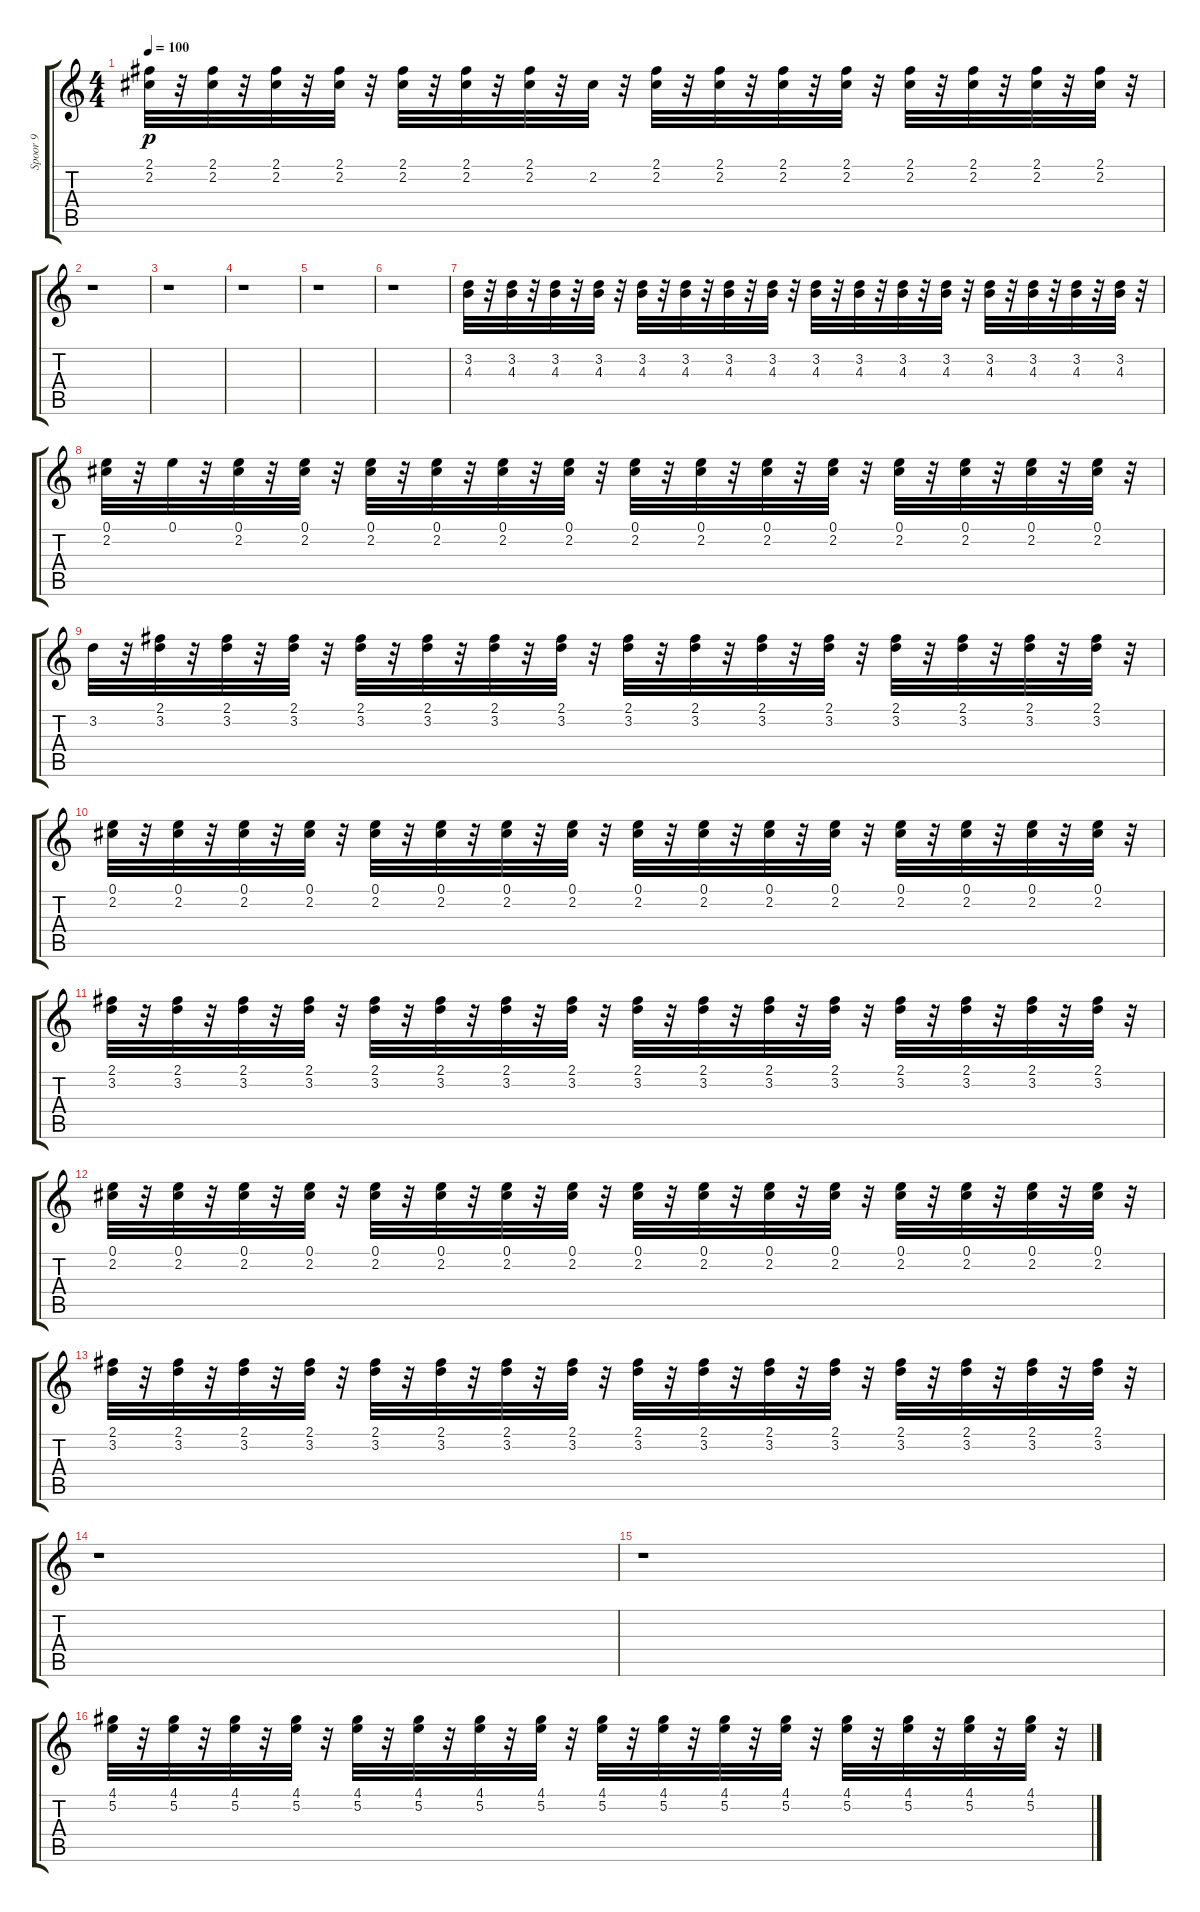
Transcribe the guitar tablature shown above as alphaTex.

\track ("Spoor 9" "Spoor 9") {instrument banjo}
\staff {score tabs}
\tuning (E4 B3 G3 D3 A2 E2) {hide}
\displaytranspose 12
\ts (4 4)
\tempo 100
\clef g2
\ks c
(2.1 2.2).32{dy p} r.32 (2.1 2.2).32 r.32 (2.1 2.2).32 r.32 (2.1 2.2).32 r.32 (2.1 2.2).32 r.32 (2.1 2.2).32 r.32 (2.1 2.2).32 r.32 2.2.32 r.32 (2.1 2.2).32 r.32 (2.1 2.2).32 r.32 (2.1 2.2).32 r.32 (2.1 2.2).32 r.32 (2.1 2.2).32 r.32 (2.1 2.2).32 r.32 (2.1 2.2).32 r.32 (2.1 2.2).32 r.32 |
r.1 |
r.1 |
r.1 |
r.1 |
r.1 |
(3.2 4.3).32 r.32 (3.2 4.3).32 r.32 (3.2 4.3).32 r.32 (3.2 4.3).32 r.32 (3.2 4.3).32 r.32 (3.2 4.3).32 r.32 (3.2 4.3).32 r.32 (3.2 4.3).32 r.32 (3.2 4.3).32 r.32 (3.2 4.3).32 r.32 (3.2 4.3).32 r.32 (3.2 4.3).32 r.32 (3.2 4.3).32 r.32 (3.2 4.3).32 r.32 (3.2 4.3).32 r.32 (3.2 4.3).32 r.32 |
(0.1 2.2).32 r.32 0.1.32 r.32 (0.1 2.2).32 r.32 (0.1 2.2).32 r.32 (0.1 2.2).32 r.32 (0.1 2.2).32 r.32 (0.1 2.2).32 r.32 (0.1 2.2).32 r.32 (0.1 2.2).32 r.32 (0.1 2.2).32 r.32 (0.1 2.2).32 r.32 (0.1 2.2).32 r.32 (0.1 2.2).32 r.32 (0.1 2.2).32 r.32 (0.1 2.2).32 r.32 (0.1 2.2).32 r.32 |
3.2.32 r.32 (2.1 3.2).32 r.32 (2.1 3.2).32 r.32 (2.1 3.2).32 r.32 (2.1 3.2).32 r.32 (2.1 3.2).32 r.32 (2.1 3.2).32 r.32 (2.1 3.2).32 r.32 (2.1 3.2).32 r.32 (2.1 3.2).32 r.32 (2.1 3.2).32 r.32 (2.1 3.2).32 r.32 (2.1 3.2).32 r.32 (2.1 3.2).32 r.32 (2.1 3.2).32 r.32 (2.1 3.2).32 r.32 |
(0.1 2.2).32 r.32 (0.1 2.2).32 r.32 (0.1 2.2).32 r.32 (0.1 2.2).32 r.32 (0.1 2.2).32 r.32 (0.1 2.2).32 r.32 (0.1 2.2).32 r.32 (0.1 2.2).32 r.32 (0.1 2.2).32 r.32 (0.1 2.2).32 r.32 (0.1 2.2).32 r.32 (0.1 2.2).32 r.32 (0.1 2.2).32 r.32 (0.1 2.2).32 r.32 (0.1 2.2).32 r.32 (0.1 2.2).32 r.32 |
(2.1 3.2).32 r.32 (2.1 3.2).32 r.32 (2.1 3.2).32 r.32 (2.1 3.2).32 r.32 (2.1 3.2).32 r.32 (2.1 3.2).32 r.32 (2.1 3.2).32 r.32 (2.1 3.2).32 r.32 (2.1 3.2).32 r.32 (2.1 3.2).32 r.32 (2.1 3.2).32 r.32 (2.1 3.2).32 r.32 (2.1 3.2).32 r.32 (2.1 3.2).32 r.32 (2.1 3.2).32 r.32 (2.1 3.2).32 r.32 |
(0.1 2.2).32 r.32 (0.1 2.2).32 r.32 (0.1 2.2).32 r.32 (0.1 2.2).32 r.32 (0.1 2.2).32 r.32 (0.1 2.2).32 r.32 (0.1 2.2).32 r.32 (0.1 2.2).32 r.32 (0.1 2.2).32 r.32 (0.1 2.2).32 r.32 (0.1 2.2).32 r.32 (0.1 2.2).32 r.32 (0.1 2.2).32 r.32 (0.1 2.2).32 r.32 (0.1 2.2).32 r.32 (0.1 2.2).32 r.32 |
(2.1 3.2).32 r.32 (2.1 3.2).32 r.32 (2.1 3.2).32 r.32 (2.1 3.2).32 r.32 (2.1 3.2).32 r.32 (2.1 3.2).32 r.32 (2.1 3.2).32 r.32 (2.1 3.2).32 r.32 (2.1 3.2).32 r.32 (2.1 3.2).32 r.32 (2.1 3.2).32 r.32 (2.1 3.2).32 r.32 (2.1 3.2).32 r.32 (2.1 3.2).32 r.32 (2.1 3.2).32 r.32 (2.1 3.2).32 r.32 |
r.1 |
r.1 |
(4.1 5.2).32 r.32 (4.1 5.2).32 r.32 (4.1 5.2).32 r.32 (4.1 5.2).32 r.32 (4.1 5.2).32 r.32 (4.1 5.2).32 r.32 (4.1 5.2).32 r.32 (4.1 5.2).32 r.32 (4.1 5.2).32 r.32 (4.1 5.2).32 r.32 (4.1 5.2).32 r.32 (4.1 5.2).32 r.32 (4.1 5.2).32 r.32 (4.1 5.2).32 r.32 (4.1 5.2).32 r.32 (4.1 5.2).32 r.32
